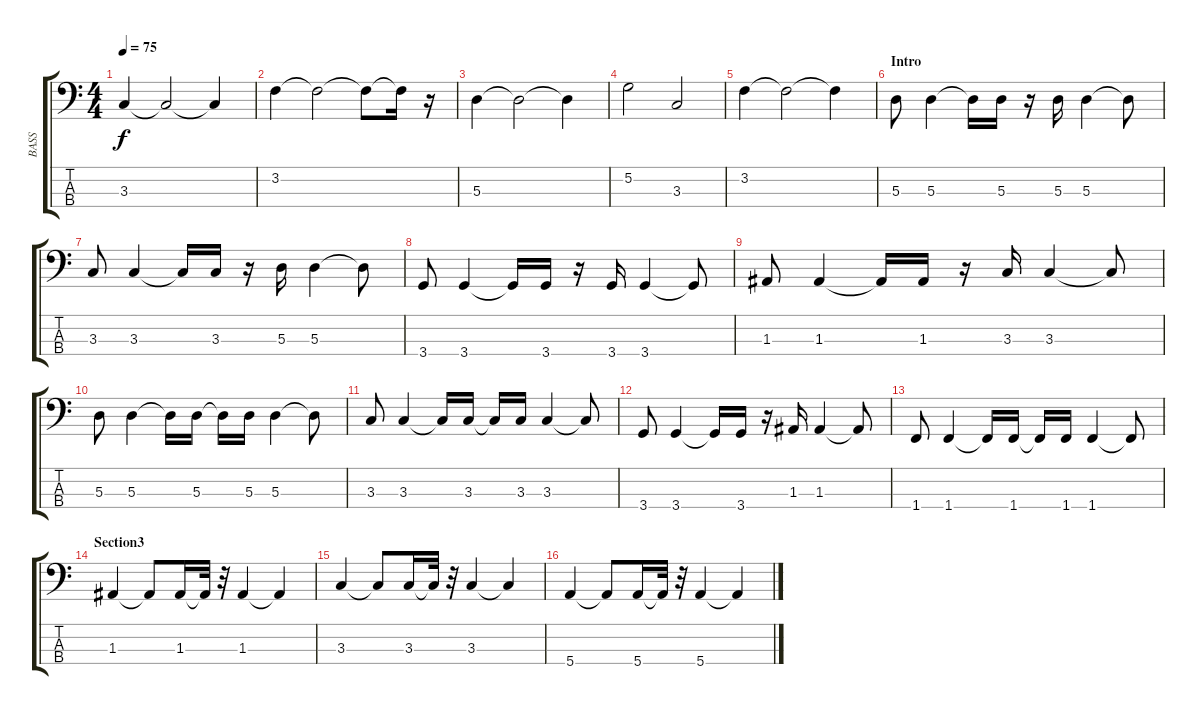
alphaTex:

\track ("BASS" "BASS") {instrument fretlessbass}
\staff {score tabs}
\tuning (G2 D2 A1 E1) {hide}
\ts (4 4)
\tempo 75
\clef f4
\ks c
3.3.4{dy f} 3.3{t}.2 3.3{t}.4 |
3.2.4 3.2{t}.2 3.2{t}.8 3.2{t}.16 r.16 |
5.3.4 5.3{t}.2 5.3{t}.4 |
5.2.2 3.3.2 |
3.2.4 3.2{t}.2 3.2{t}.4 |
\section ("" "Intro")
5.3.8 5.3.4 5.3{t}.16 5.3.16 r.16 5.3.16 5.3.4 5.3{t}.8 |
3.3.8 3.3.4 3.3{t}.16 3.3.16 r.16 5.3.16 5.3.4 5.3{t}.8 |
3.4.8 3.4.4 3.4{t}.16 3.4.16 r.16 3.4.16 3.4.4 3.4{t}.8 |
1.3.8 1.3.4 1.3{t}.16 1.3.16 r.16 3.3.16 3.3.4 3.3{t}.8 |
5.3.8 5.3.4 5.3{t}.16 5.3.16 5.3{t}.16 5.3.16 5.3.4 5.3{t}.8 |
3.3.8 3.3.4 3.3{t}.16 3.3.16 3.3{t}.16 3.3.16 3.3.4 3.3{t}.8 |
3.4.8 3.4.4 3.4{t}.16 3.4.16 r.16 1.3.16 1.3.4 1.3{t}.8 |
1.4.8 1.4.4 1.4{t}.16 1.4.16 1.4{t}.16 1.4.16 1.4.4 1.4{t}.8 |
\section ("" "Section3")
1.3.4 1.3{t}.8 1.3.16 1.3{t}.32 r.32 1.3.4 1.3{t}.4 |
3.3.4 3.3{t}.8 3.3.16 3.3{t}.32 r.32 3.3.4 3.3{t}.4 |
5.4.4 5.4{t}.8 5.4.16 5.4{t}.32 r.32 5.4.4 5.4{t}.4
